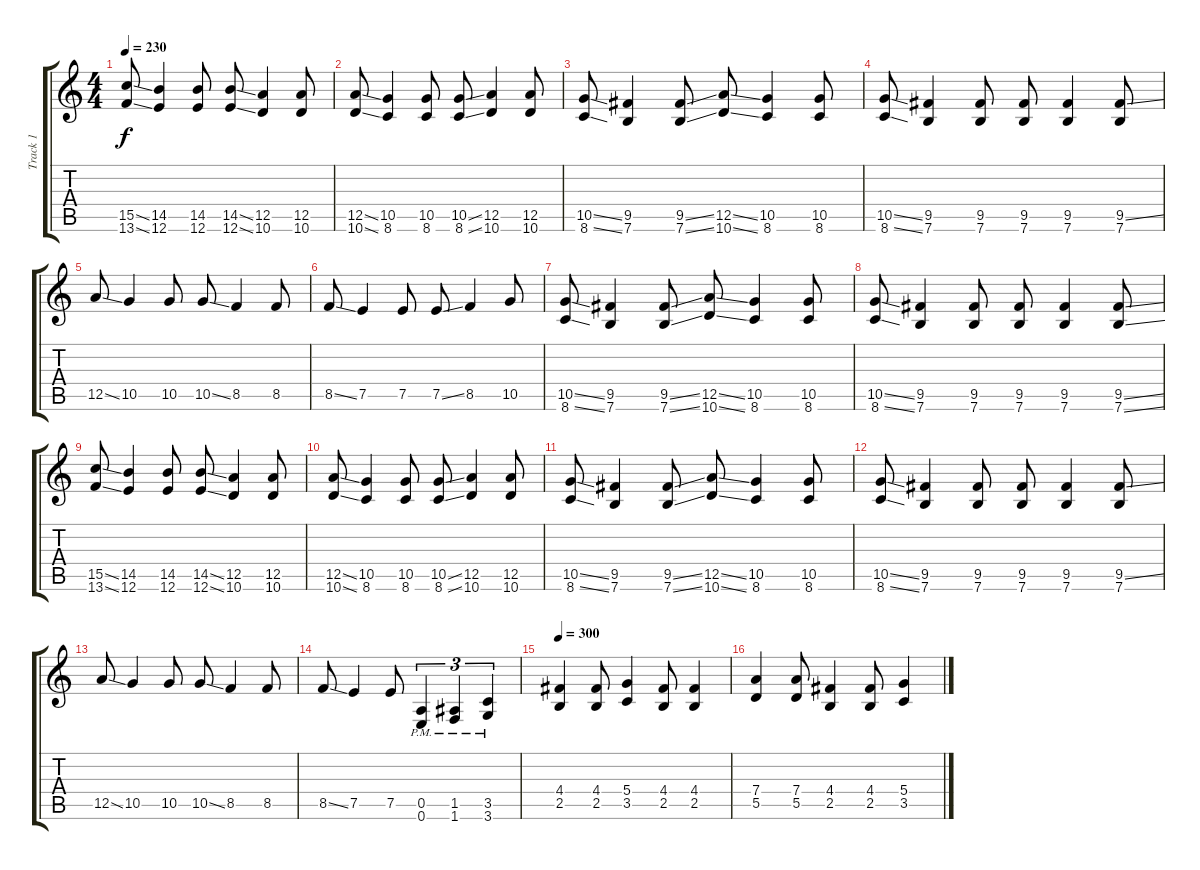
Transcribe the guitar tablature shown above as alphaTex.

\track ("Track 1" "Track 1") {instrument distortionguitar}
\staff {score tabs}
\tuning (E4 B3 G3 D3 A2 E2) {hide}
\ts (4 4)
\tempo 230
\clef g2
\ks c
(15.5{ss} 13.6{ss}).8{dy f} (14.5 12.6).4 (14.5 12.6).8 (14.5{ss} 12.6{ss}).8 (12.5 10.6).4 (12.5 10.6).8 |
(12.5{ss} 10.6{ss}).8 (10.5 8.6).4 (10.5 8.6).8 (10.5{ss} 8.6{ss}).8 (12.5 10.6).4 (12.5 10.6).8 |
(10.5{ss} 8.6{ss}).8 (9.5 7.6).4 (9.5{ss} 7.6{ss}).8 (12.5{ss} 10.6{ss}).8 (10.5 8.6).4 (10.5 8.6).8 |
(10.5{ss} 8.6{ss}).8 (9.5 7.6).4 (9.5 7.6).8 (9.5 7.6).8 (9.5 7.6).4 (9.5{ss} 7.6).8 |
12.5{ss}.8 10.5.4 10.5.8 10.5{ss}.8 8.5.4 8.5.8 |
8.5{ss}.8 7.5.4 7.5.8 7.5{ss}.8 8.5.4 10.5.8 |
(10.5{ss} 8.6{ss}).8 (9.5 7.6).4 (9.5{ss} 7.6{ss}).8 (12.5{ss} 10.6{ss}).8 (10.5 8.6).4 (10.5 8.6).8 |
(10.5{ss} 8.6{ss}).8 (9.5 7.6).4 (9.5 7.6).8 (9.5 7.6).8 (9.5 7.6).4 (9.5{ss} 7.6{ss}).8 |
(15.5{ss} 13.6{ss}).8 (14.5 12.6).4 (14.5 12.6).8 (14.5{ss} 12.6{ss}).8 (12.5 10.6).4 (12.5 10.6).8 |
(12.5{ss} 10.6{ss}).8 (10.5 8.6).4 (10.5 8.6).8 (10.5{ss} 8.6{ss}).8 (12.5 10.6).4 (12.5 10.6).8 |
(10.5{ss} 8.6{ss}).8 (9.5 7.6).4 (9.5{ss} 7.6{ss}).8 (12.5{ss} 10.6{ss}).8 (10.5 8.6).4 (10.5 8.6).8 |
(10.5{ss} 8.6{ss}).8 (9.5 7.6).4 (9.5 7.6).8 (9.5 7.6).8 (9.5 7.6).4 (9.5{ss} 7.6).8 |
12.5{ss}.8 10.5.4 10.5.8 10.5{ss}.8 8.5.4 8.5.8 |
8.5{ss}.8 7.5.4 7.5.8 (0.5{pm} 0.6).4{tu (3 2)} (1.5{pm} 1.6).4{tu (3 2)} (3.5{pm} 3.6).4{tu (3 2)} |
\tempo 300
(4.4 2.5).4 (4.4 2.5).8 (5.4 3.5).4 (4.4 2.5).8 (4.4 2.5).4 |
(7.4 5.5).4 (7.4 5.5).8 (4.4 2.5).4 (4.4 2.5).8 (5.4 3.5).4
